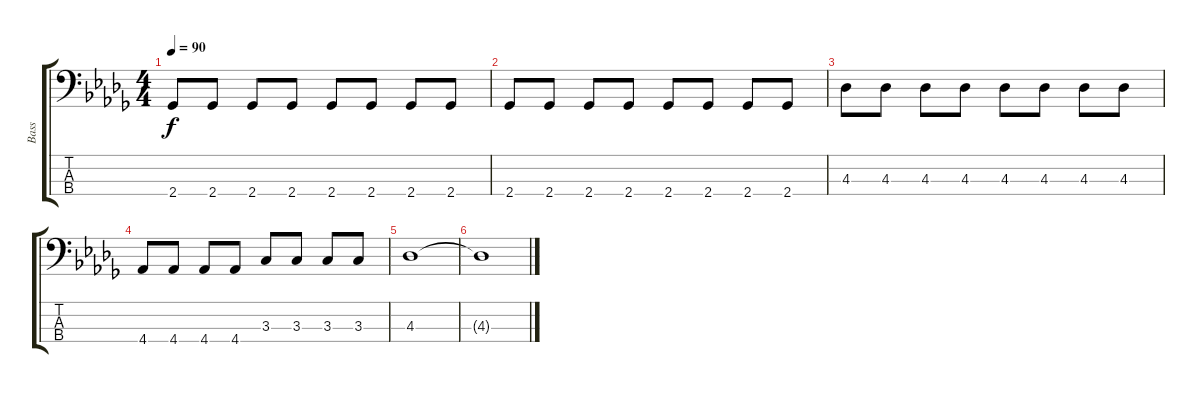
\track ("Bass" "Bass") {instrument electricbassfinger}
\staff {score tabs}
\tuning (G2 D2 A1 E1) {hide}
\ts (4 4)
\tempo 90
\clef f4
\ks db
2.4.8{dy f} 2.4.8 2.4.8 2.4.8 2.4.8 2.4.8 2.4.8 2.4.8 |
2.4.8 2.4.8 2.4.8 2.4.8 2.4.8 2.4.8 2.4.8 2.4.8 |
4.3.8 4.3.8 4.3.8 4.3.8 4.3.8 4.3.8 4.3.8 4.3.8 |
4.4.8 4.4.8 4.4.8 4.4.8 3.3.8 3.3.8 3.3.8 3.3.8 |
4.3.1 |
4.3{t}.1
